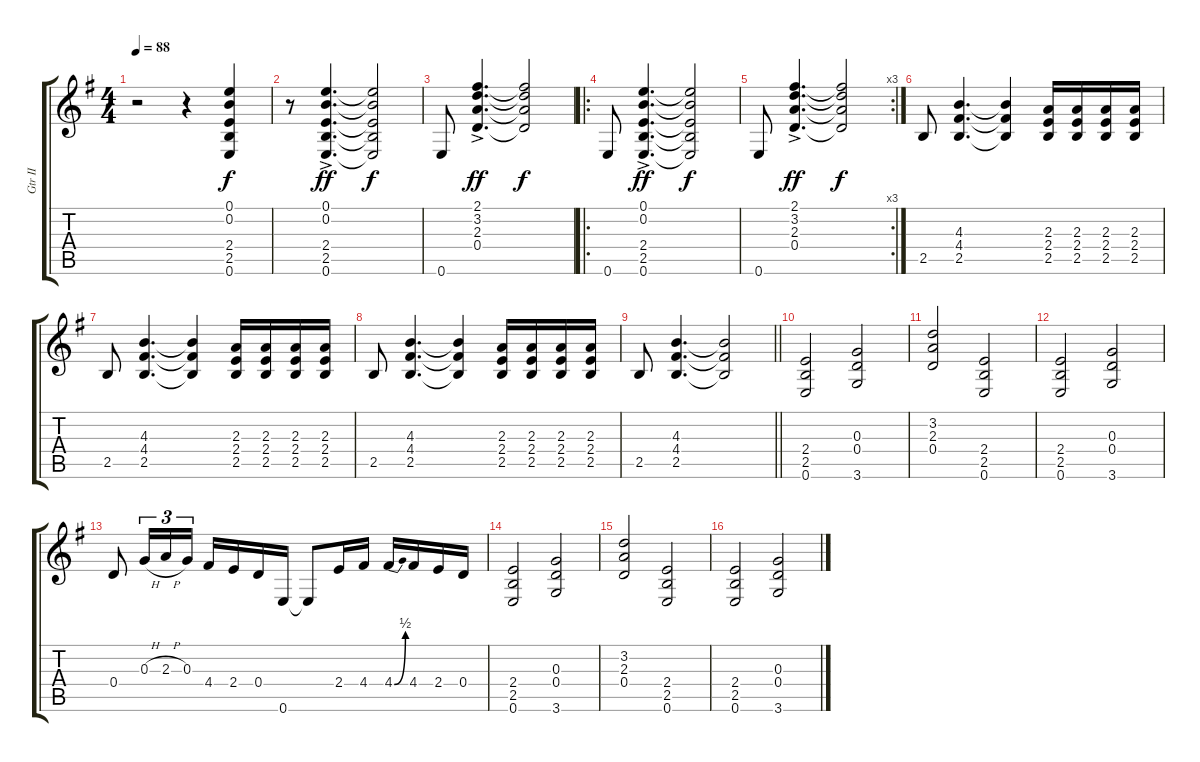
\track ("Gtr II" "Gtr II") {instrument overdrivenguitar}
\staff {score tabs}
\tuning (E4 B3 G3 D3 A2 E2) {hide}
\ts (4 4)
\tempo 88
\clef g2
\ks g
r.2{dy mp} r.4 (0.1 0.2 2.4 2.5 0.6).4{dy f} |
r.8 (0.1{ac} 0.2{ac} 2.4{ac} 2.5{ac} 0.6{ac}).4{d dy ff} (0.1{t} 0.2{t} 2.4{t} 2.5{t} 0.6{t}).2{dy f} |
0.6.8 (2.1{ac} 3.2{ac} 2.3{ac} 0.4{ac}).4{d dy ff} (2.1{t} 3.2{t} 2.3{t} 0.4{t}).2{dy f} |
\ro
0.6.8 (0.1{ac} 0.2{ac} 2.4{ac} 2.5{ac} 0.6{ac}).4{d dy ff} (0.1{t} 0.2{t} 2.4{t} 2.5{t} 0.6{t}).2{dy f} |
\rc 3
0.6.8 (2.1{ac} 3.2{ac} 2.3{ac} 0.4{ac}).4{d dy ff} (2.1{t} 3.2{t} 2.3{t} 0.4{t}).2{dy f} |
2.5.8 (4.3 4.4 2.5).4{d} (4.3{t} 4.4{t} 2.5{t}).4 (2.3 2.4 2.5).16 (2.3 2.4 2.5).16 (2.3 2.4 2.5).16 (2.3 2.4 2.5).16 |
2.5.8 (4.3 4.4 2.5).4{d} (4.3{t} 4.4{t} 2.5{t}).4 (2.3 2.4 2.5).16 (2.3 2.4 2.5).16 (2.3 2.4 2.5).16 (2.3 2.4 2.5).16 |
2.5.8 (4.3 4.4 2.5).4{d} (4.3{t} 4.4{t} 2.5{t}).4 (2.3 2.4 2.5).16 (2.3 2.4 2.5).16 (2.3 2.4 2.5).16 (2.3 2.4 2.5).16 |
\barLineRight lightlight
2.5.8 (4.3 4.4 2.5).4{d} (4.3{t} 4.4{t} 2.5{t}).2 |
(2.4 2.5 0.6).2 (0.3 0.4 3.6).2 |
(3.2 2.3 0.4).2 (2.4 2.5 0.6).2 |
(2.4 2.5 0.6).2 (0.3 0.4 3.6).2 |
0.4.8 0.3{h}.16{tu (3 2)} 2.3{h}.16{tu (3 2)} 0.3.16{tu (3 2)} 4.4.16 2.4.16 0.4.16 0.6.16 0.6{t}.8 2.4.16 4.4.16 4.4{be (bend 0 0 60 2)}.16 4.4.16 2.4.16 0.4.16 |
(2.4 2.5 0.6).2 (0.3 0.4 3.6).2 |
(3.2 2.3 0.4).2 (2.4 2.5 0.6).2 |
(2.4 2.5 0.6).2 (0.3 0.4 3.6).2
